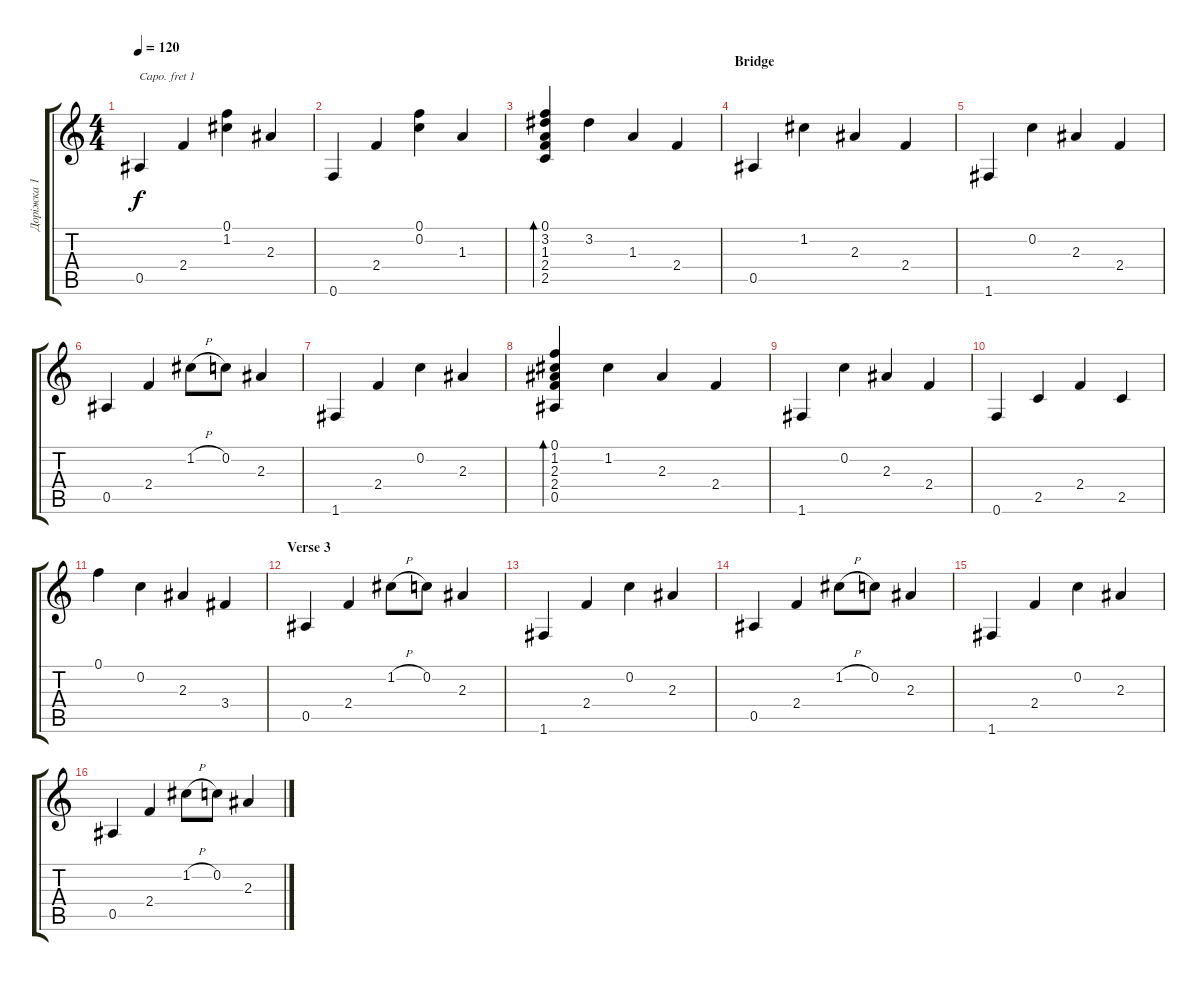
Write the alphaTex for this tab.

\track ("Доріжка 1" "Доріжка 1") {instrument acousticguitarsteel}
\staff {score tabs}
\capo 1
\tuning (E4 B3 G3 D3 A2 E2) {hide}
\ts (4 4)
\tempo 120
\clef g2
\ks c
0.5.4{dy f} 2.4.4 (0.1 1.2).4 2.3.4 |
0.6.4 2.4.4 (0.1 0.2).4 1.3.4 |
(0.1 3.2 1.3 2.4 2.5).4{bd 480} 3.2.4 1.3.4 2.4.4 |
\section ("" "Bridge")
0.5.4 1.2.4 2.3.4 2.4.4 |
1.6.4 0.2.4 2.3.4 2.4.4 |
0.5.4 2.4.4 1.2{h}.8 0.2.8 2.3.4 |
1.6.4 2.4.4 0.2.4 2.3.4 |
(0.1 1.2 2.3 2.4 0.5).4{bd 480} 1.2.4 2.3.4 2.4.4 |
1.6.4 0.2.4 2.3.4 2.4.4 |
0.6.4 2.5.4 2.4.4 2.5.4 |
0.1.4 0.2.4 2.3.4 3.4.4 |
\section ("" "Verse 3")
0.5.4 2.4.4 1.2{h}.8 0.2.8 2.3.4 |
1.6.4 2.4.4 0.2.4 2.3.4 |
0.5.4 2.4.4 1.2{h}.8 0.2.8 2.3.4 |
1.6.4 2.4.4 0.2.4 2.3.4 |
0.5.4 2.4.4 1.2{h}.8 0.2.8 2.3.4
